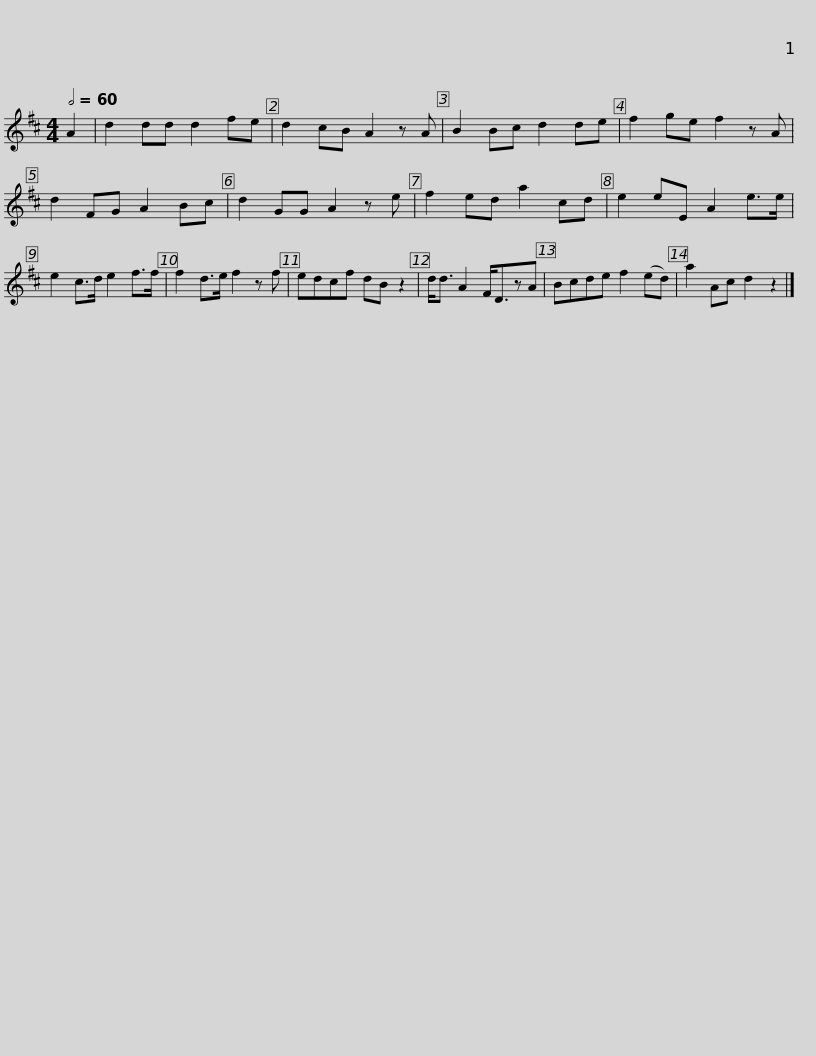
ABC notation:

X:1
L:1/8
Q:1/2=60
M:4/4
I:linebreak $
K:D
V:1 treble
V:1
 A2 | d2 dd d2 fe | d2 cB A2 z A | B2 Bc d2 de | f2 ge f2 z A | %5
 d2 FG A2 Bc |$ d2 GG A2 z e | f2 ed a2 cd | e2 eE A2 e>e | e2 c>d e2 f>f | %10
 f2 d>e f2 z f |$ edcf dB z2 | d<d A2 F<DzA | Bcde f2 (ed) | a2 Ac d2 z2 |] %15
